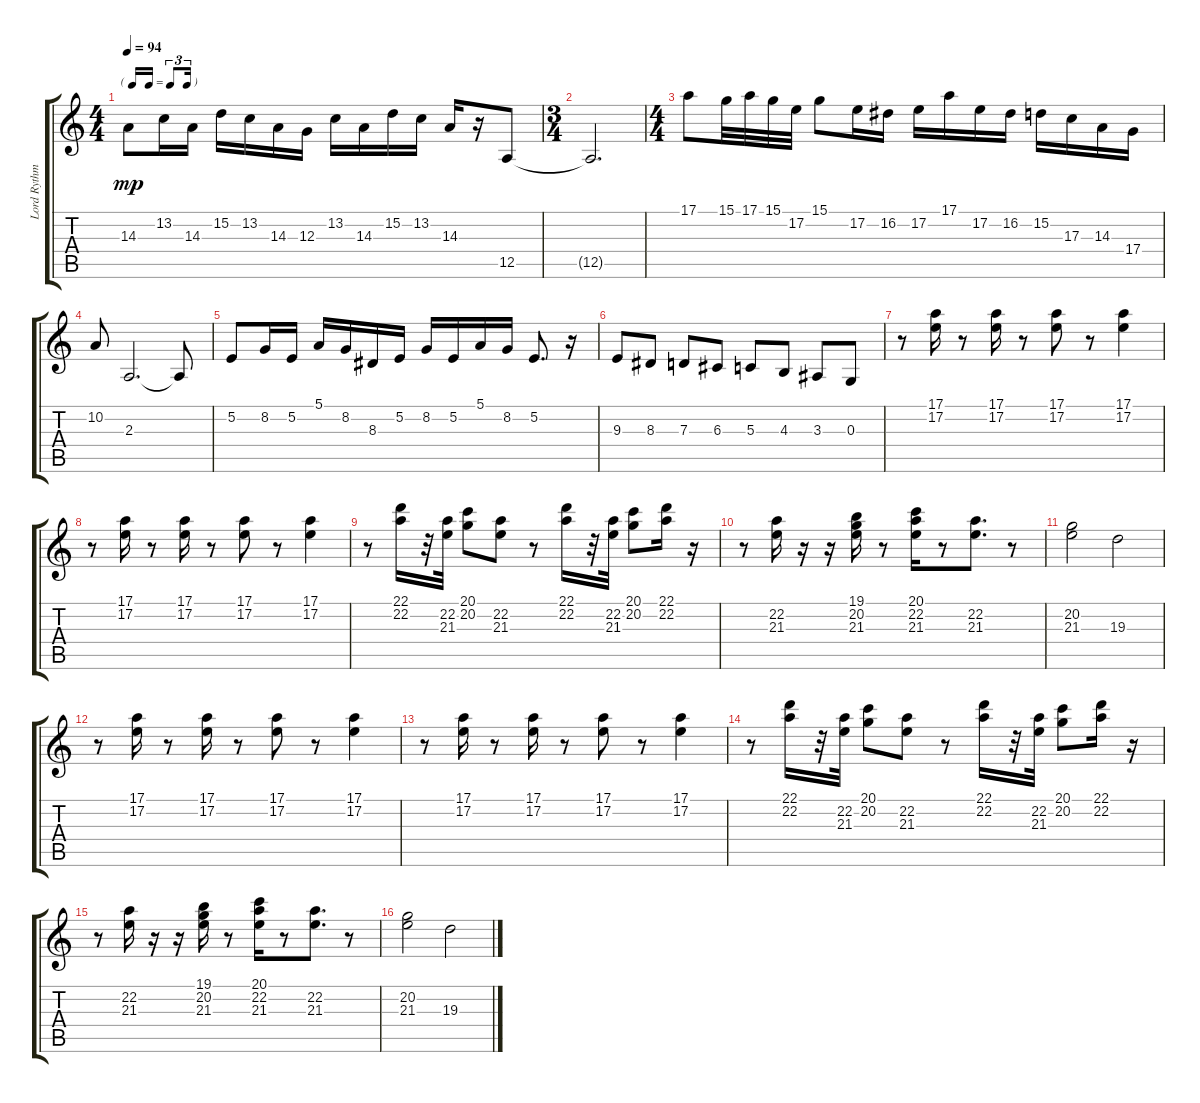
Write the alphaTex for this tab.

\track ("Lord Rythm" "Lord Rythm") {instrument drawbarorgan}
\staff {score tabs}
\tuning (E4 B3 G3 D3 A2 E2) {hide}
\ts (4 4)
\tf triplet16th
\tempo 94
\clef g2
\ks c
14.3.8{dy mp} 13.2.16 14.3.16 15.2.16 13.2.16 14.3.16 12.3.16 13.2.16 14.3.16 15.2.16 13.2.16 14.3.16 r.16 12.5.8 |
\ts (3 4)
12.5{t}.2{d} |
\ts (4 4)
17.1.8 15.1.32 17.1.32 15.1.32 17.2.32 15.1.8 17.2.16 16.2.16 17.2.16 17.1.16 17.2.16 16.2.16 15.2.16 17.3.16 14.3.16 17.4.16 |
10.2.8 2.3.2{d} 2.3{t}.8 |
5.2.8 8.2.16 5.2.16 5.1.16 8.2.16 8.3.16 5.2.16 8.2.16 5.2.16 5.1.16 8.2.16 5.2.8{d} r.16 |
9.3.8 8.3.8 7.3.8 6.3.8 5.3.8 4.3.8 3.3.8 0.3.8 |
r.8 (17.1 17.2).16 r.8 (17.1 17.2).16 r.8 (17.1 17.2).8 r.8 (17.1 17.2).4 |
r.8 (17.1 17.2).16 r.8 (17.1 17.2).16 r.8 (17.1 17.2).8 r.8 (17.1 17.2).4 |
r.8 (22.1 22.2).16 r.32 (22.2 21.3).32 (20.1 20.2).8 (22.2 21.3).8 r.8 (22.1 22.2).16 r.32 (22.2 21.3).32 (20.1 20.2).8 (22.1 22.2).16 r.16 |
r.8 (22.2 21.3).16 r.16 r.16 (19.1 20.2 21.3).16 r.8 (20.1 22.2 21.3).16 r.8 (22.2 21.3).8{d} r.8 |
(20.2 21.3).2 19.3.2 |
r.8 (17.1 17.2).16 r.8 (17.1 17.2).16 r.8 (17.1 17.2).8 r.8 (17.1 17.2).4 |
r.8 (17.1 17.2).16 r.8 (17.1 17.2).16 r.8 (17.1 17.2).8 r.8 (17.1 17.2).4 |
r.8 (22.1 22.2).16 r.32 (22.2 21.3).32 (20.1 20.2).8 (22.2 21.3).8 r.8 (22.1 22.2).16 r.32 (22.2 21.3).32 (20.1 20.2).8 (22.1 22.2).16 r.16 |
r.8 (22.2 21.3).16 r.16 r.16 (19.1 20.2 21.3).16 r.8 (20.1 22.2 21.3).16 r.8 (22.2 21.3).8{d} r.8 |
(20.2 21.3).2 19.3.2
